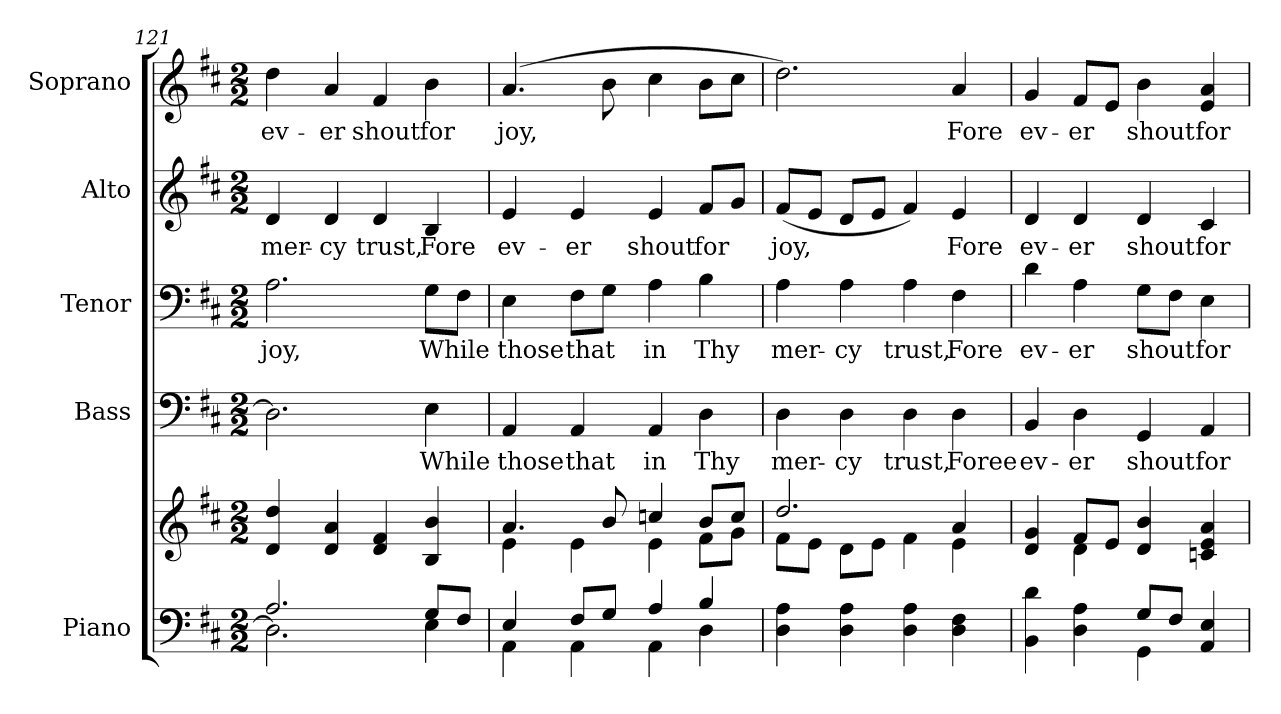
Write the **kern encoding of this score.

**kern	**kern	**kern	**text	**kern	**text	**kern	**text	**kern	**text
*part5	*part5	*part4	*part4	*part3	*part3	*part2	*part2	*part1	*part1
*staff6	*staff5	*staff4	*staff4	*staff3	*staff3	*staff2	*staff2	*staff1	*staff1
*I"Piano	*	*I"Bass	*	*I"Tenor	*	*I"Alto	*	*I"Soprano	*
*I'Pno.	*	*I'B.	*	*I'T.	*	*I'A.	*	*I'S.	*
*clefF4	*clefG2	*clefF4	*	*clefF4	*	*clefG2	*	*clefG2	*
*k[f#c#]	*k[f#c#]	*k[f#c#]	*	*k[f#c#]	*	*k[f#c#]	*	*k[f#c#]	*
*D:	*D:	*D:	*	*D:	*	*D:	*	*D:	*
*M2/2	*M2/2	*M2/2	*	*M2/2	*	*M2/2	*	*M2/2	*
=121	=121	=121	=121	=121	=121	=121	=121	=121	=121
*^	*	*	*	*	*	*	*	*	*
!	!	!	!	!	!	!LO:LY:b:color=#000000	!	!	!	!
!	!	!	!	!	!	!	!	!LO:LY:b:color=#000000	!	!
!	!	!	!	!	!	!	!	!	!	!LO:LY:b:color=#000000
2.Ai/	2.Di\]	4di/ 4ddi	2.Di\]	.	2.Ai\	joy,	4di/	mer-	4ddi\	ev-
!	!	!	!	!	!	!	!	!LO:LY:b:color=#000000	!	!
!	!	!	!	!	!	!	!	!	!	!LO:LY:b:color=#000000
.	.	4di/ 4ai	.	.	.	.	4di/	-cy	4ai/	-er
!	!	!	!	!	!	!	!	!LO:LY:b:color=#000000	!	!
!	!	!	!	!	!	!	!	!	!	!LO:LY:b:color=#000000
.	.	4di/ 4f#i	.	.	.	.	4di/	trust,	4f#i/	shout
!	!	!	!	!LO:LY:b:color=#000000	!	!	!	!	!	!
!	!	!	!	!	!	!LO:LY:b:color=#000000	!	!	!	!
!	!	!	!	!	!	!	!	!LO:LY:b:color=#000000	!	!
!	!	!	!	!	!	!	!	!	!	!LO:LY:b:color=#000000
8Gi/L	4Ei\	4Bi/ 4bi	4Ei\	While	8Gi\L	While	4Bi/	Fore	4bi\	for
8F#i/J	.	.	.	.	8F#i\J	.	.	.	.	.
=122	=122	=122	=122	=122	=122	=122	=122	=122	=122	=122
*	*	*^	*	*	*	*	*	*	*	*
!	!	!	!	!	!LO:LY:b:color=#000000	!	!	!	!	!	!
!	!	!	!	!	!	!	!LO:LY:b:color=#000000	!	!	!	!
!	!	!	!	!	!	!	!	!	!LO:LY:b:color=#000000	!	!
!	!	!	!	!	!	!	!	!	!	!	!LO:LY:b:color=#000000
4Ei/	4AAi\	4.ai/	4ei\	4AAi/	those	4Ei\	those	4ei/	ev-	(4.ai/	joy,
!	!	!	!	!	!LO:LY:b:color=#000000	!	!	!	!	!	!
!	!	!	!	!	!	!	!LO:LY:b:color=#000000	!	!	!	!
!	!	!	!	!	!	!	!	!	!LO:LY:b:color=#000000	!	!
8F#i/L	4AAi\	.	4ei\	4AAi/	that	8F#i\L	that	4ei/	-er	.	.
8Gi/J	.	8bi/	.	.	.	8Gi\J	.	.	.	8bi\	.
!	!	!	!	!	!LO:LY:b:color=#000000	!	!	!	!	!	!
!	!	!	!	!	!	!	!LO:LY:b:color=#000000	!	!	!	!
!	!	!	!	!	!	!	!	!	!LO:LY:b:color=#000000	!	!
4Ai/	4AAi\	4ccni/	4ei\	4AAi/	in	4Ai\	in	4ei/	shout	4cc#i\	.
!	!	!	!	!	!LO:LY:b:color=#000000	!	!	!	!	!	!
!	!	!	!	!	!	!	!LO:LY:b:color=#000000	!	!	!	!
!	!	!	!	!	!	!	!	!	!LO:LY:b:color=#000000	!	!
4Bi/	4Di\	8bi/L	8f#i\L	4Di\	Thy	4Bi\	Thy	8f#i/L	for	8bi\L	.
.	.	8cci/J	8gi\J	.	.	.	.	8gi/J	.	8cc#i\J	.
*v	*v	*	*	*	*	*	*	*	*	*	*
!!LO:PB:g=z
=123	=123	=123	=123	=123	=123	=123	=123	=123	=123	=123
!	!	!	!	!LO:LY:b:color=#000000	!	!	!	!	!	!
!	!	!	!	!	!	!LO:LY:b:color=#000000	!	!	!	!
!	!	!	!	!	!	!	!	!LO:LY:b:color=#000000	!	!
4Di\ 4Ai	2.ddi/	8f#i\L	4Di\	mer-	4Ai\	mer-	(8f#i/L	joy,	2.ddi\)	.
.	.	8ei\J	.	.	.	.	8ei/J	.	.	.
!	!	!	!	!LO:LY:b:color=#000000	!	!	!	!	!	!
!	!	!	!	!	!	!LO:LY:b:color=#000000	!	!	!	!
4Di\ 4Ai	.	8di\L	4Di\	-cy	4Ai\	-cy	8di/L	.	.	.
.	.	8ei\J	.	.	.	.	8ei/J	.	.	.
!	!	!	!	!LO:LY:b:color=#000000	!	!	!	!	!	!
!	!	!	!	!	!	!LO:LY:b:color=#000000	!	!	!	!
4Di\ 4Ai	.	4f#i\	4Di\	trust,	4Ai\	trust,	4f#i/)	.	.	.
!	!	!	!	!LO:LY:b:color=#000000	!	!	!	!	!	!
!	!	!	!	!	!	!LO:LY:b:color=#000000	!	!	!	!
!	!	!	!	!	!	!	!	!LO:LY:b:color=#000000	!	!
!	!	!	!	!	!	!	!	!	!	!LO:LY:b:color=#000000
4Di\ 4F#i	4ai/	4ei\	4Di\	Foree	4F#i\	Fore	4ei/	Fore	4ai/	Fore
=124	=124	=124	=124	=124	=124	=124	=124	=124	=124	=124
*^	*	*	*	*	*	*	*	*	*	*
!	!	!	!	!	!LO:LY:b:color=#000000	!	!	!	!	!	!
!	!	!	!	!	!	!	!LO:LY:b:color=#000000	!	!	!	!
!	!	!	!	!	!	!	!	!	!LO:LY:b:color=#000000	!	!
!	!	!	!	!	!	!	!	!	!	!	!LO:LY:b:color=#000000
4BBi\ 4di	2ryy	4di/ 4gi	4ryy	4BBi/	ev-	4di\	ev-	4di/	ev-	4gi/	ev-
!	!	!	!	!	!LO:LY:b:color=#000000	!	!	!	!	!	!
!	!	!	!	!	!	!	!LO:LY:b:color=#000000	!	!	!	!
!	!	!	!	!	!	!	!	!	!LO:LY:b:color=#000000	!	!
!	!	!	!	!	!	!	!	!	!	!	!LO:LY:b:color=#000000
4Di\ 4Ai	.	8f#i/L	4di\	4Di\	-er	4Ai\	-er	4di/	-er	8f#i/L	-er
.	.	8ei/J	.	.	.	.	.	.	.	8ei/J	.
!	!	!	!	!	!LO:LY:b:color=#000000	!	!	!	!	!	!
!	!	!	!	!	!	!	!LO:LY:b:color=#000000	!	!	!	!
!	!	!	!	!	!	!	!	!	!LO:LY:b:color=#000000	!	!
!	!	!	!	!	!	!	!	!	!	!	!LO:LY:b:color=#000000
8Gi/L	4GGi\	4di/ 4bi	2ryy	4GGi/	shout	8Gi\L	shout	4di/	shout	4bi\	shout
8F#i/J	.	.	.	.	.	8F#i\J	.	.	.	.	.
!	!	!	!	!	!LO:LY:b:color=#000000	!	!	!	!	!	!
!	!	!	!	!	!	!	!LO:LY:b:color=#000000	!	!	!	!
!	!	!	!	!	!	!	!	!	!LO:LY:b:color=#000000	!	!
!	!	!	!	!	!	!	!	!	!	!	!LO:LY:b:color=#000000
4AAi/ 4Ei	4ryy	4cni/ 4ei 4ai	.	4AAi/	for	4Ei\	for	4c#i/	for	4ei/ 4ai	for
*v	*v	*	*	*	*	*	*	*	*	*	*
*	*v	*v	*	*	*	*	*	*	*	*
=	=	=	=	=	=	=	=	=	=
*-	*-	*-	*-	*-	*-	*-	*-	*-	*-
